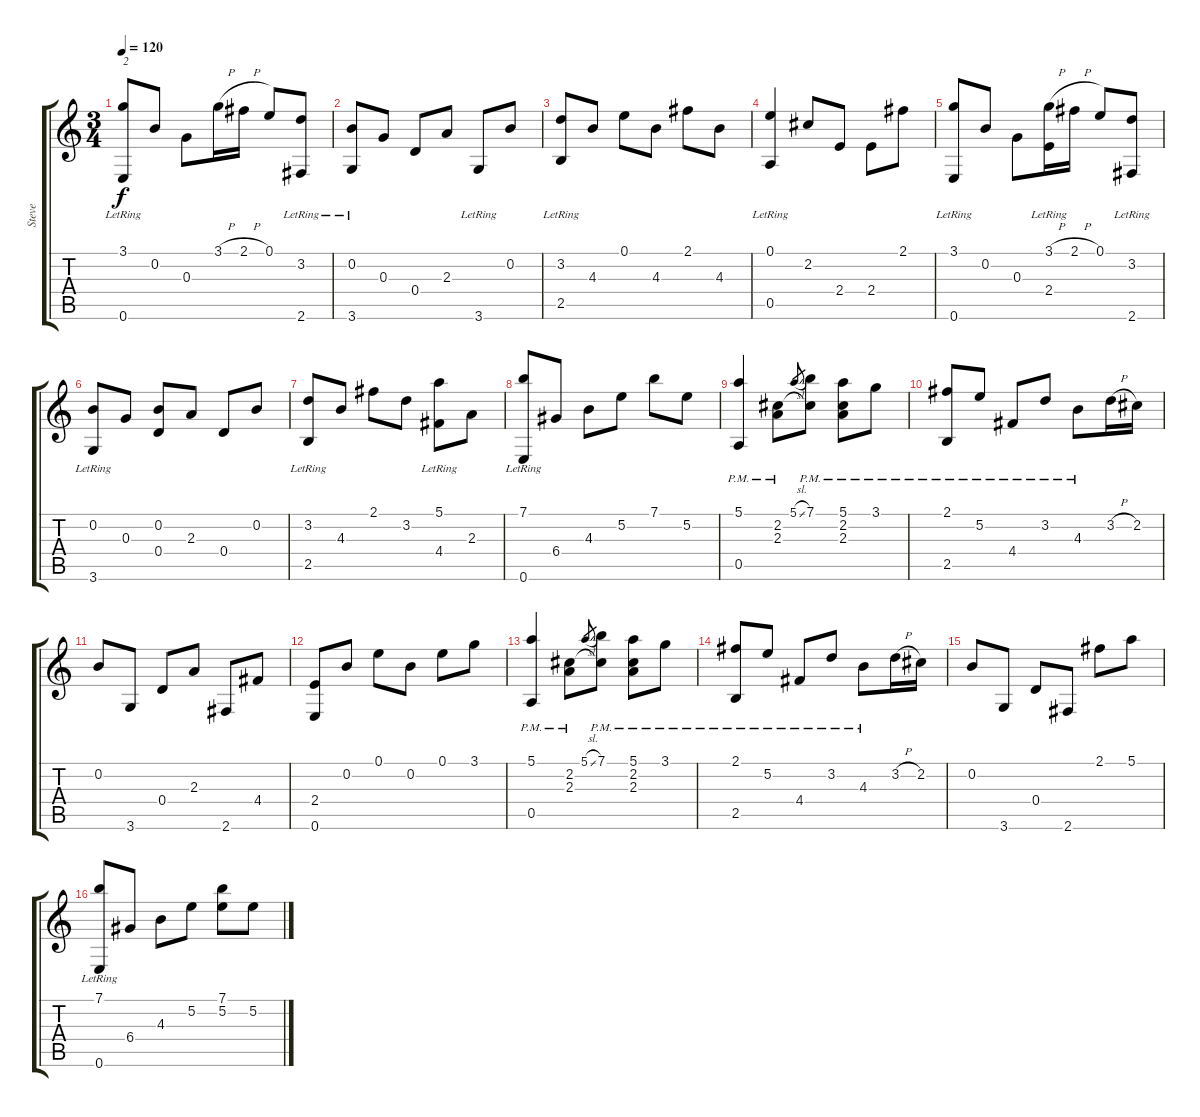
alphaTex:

\track ("Steve" "Steve") {instrument acousticguitarsteel}
\staff {score tabs}
\tuning (E4 B3 G3 D3 A2 E2) {hide}
\ts (3 4)
\tempo 120
\clef g2
\ks c
(3.1 0.6{lr}).8{txt "2" dy f} 0.2.8 0.3.8 3.1{h}.16 2.1{h}.16 0.1.8 (3.2 2.6{lr}).8 |
(0.2 3.6{lr}).8 0.3.8 0.4.8 2.3.8 3.6{lr}.8 0.2.8 |
(3.2 2.5{lr}).8 4.3.8 0.1.8 4.3.8 2.1.8 4.3.8 |
(0.1 0.5{lr}).4 2.2.8 2.4.8 2.4.8 2.1.8 |
(3.1 0.6{lr}).8 0.2.8 0.3.8 (3.1{h} 2.4{lr}).16 2.1{h}.16 0.1.8 (3.2 2.6{lr}).8 |
(0.2 3.6{lr}).8 0.3.8 (0.2 0.4).8 2.3.8 0.4.8 0.2.8 |
(3.2 2.5{lr}).8 4.3.8 2.1.8 3.2.8 (5.1 4.4{lr}).8 2.3.8 |
(7.1 0.6{lr}).8 6.4.8 4.3.8 5.2.8 7.1.8 5.2.8 |
(5.1{pm} 0.5).4 (2.2{pm} 2.3{pm}).8 5.1{sl}.8{gr} (7.1{pm} 2.2{t}).8 (5.1{pm} 2.2{pm} 2.3{pm}).8 3.1{pm}.8 |
(2.1{pm} 2.5{pm}).8 5.2{pm}.8 4.4{pm}.8 3.2{pm}.8 4.3{pm}.8 3.2{h}.16 2.2.16 |
0.2.8 3.6.8 0.4.8 2.3.8 2.6.8 4.4.8 |
(2.4 0.6).8 0.2.8 0.1.8 0.2.8 0.1.8 3.1.8 |
(5.1{pm} 0.5).4 (2.2{pm} 2.3{pm}).8 5.1{sl}.8{gr} (7.1{pm} 2.2{t}).8 (5.1{pm} 2.2{pm} 2.3{pm}).8 3.1{pm}.8 |
(2.1{pm} 2.5{pm}).8 5.2{pm}.8 4.4{pm}.8 3.2{pm}.8 4.3{pm}.8 3.2{h}.16 2.2.16 |
0.2.8 3.6.8 0.4.8 2.6.8 2.1.8 5.1.8 |
(7.1 0.6{lr}).8 6.4.8 4.3.8 5.2.8 (7.1 5.2).8 5.2.8
